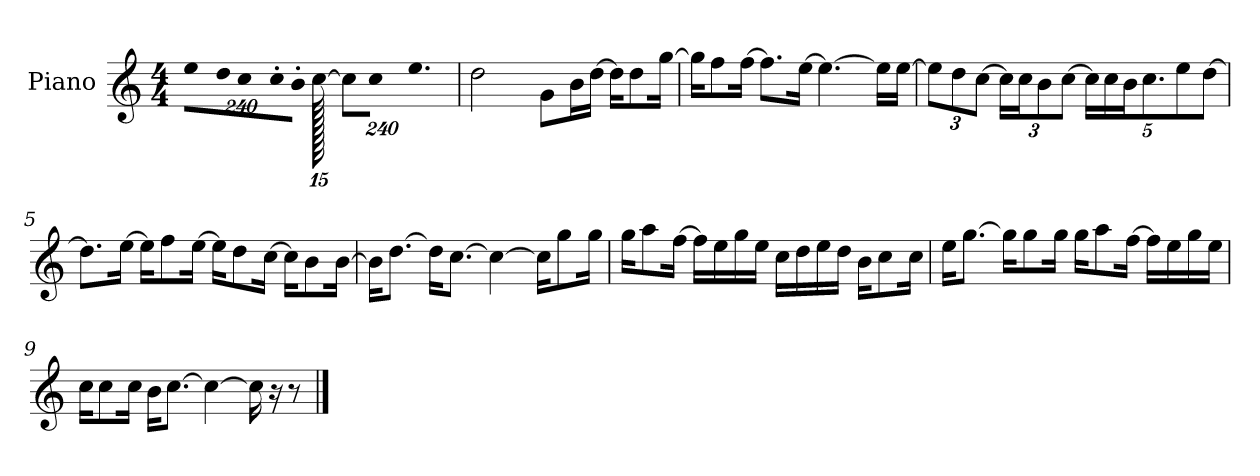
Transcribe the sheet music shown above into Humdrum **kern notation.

**kern
*part1
*staff1
*I"Piano
*I'P-no
*clefG2
*k[]
*M4/4
*MM90
*Xbrackettup
=1
!LO:N:vis=8
960%137ee\L
!LO:N:vis=16
1920%137dd\K
!LO:N:vis=8
960%137cc\
!LO:N:vis=16
1920%137cc'\L
!LO:N:vis=16
1920%137b'\JJ
[1920cc\
1920%191cc\L]
10cc\J
5.ee\
=2
2dd\
8g\L
16b\L
[16dd\JJ
16dd\KL]
8dd\
[16gg\Jk
=3
16gg\KL]
8ff\
[16ff\Jk
8.ff\L]
[16ee\Jk
4.ee\_
16ee\LL]
[16ee\JJ
=4
12ee\L]
12dd\
[12cc\J
24cc\LL]
24cc\J
12b\
[12cc\J
20cc\LL]
20cc\
20b\J
10.cc\
10ee\
[10dd\J
!!LO:LB:g=z
=5
8.dd\L]
[16ee\Jk
16ee\KL]
8ff\
[16ee\Jk
16ee\KL]
8dd\
[16cc\Jk
16cc\KL]
8b\
[16b\Jk
=6
16b\KL]
[8.dd\J
16dd\KL]
[8.cc\J
4cc\_
16cc\KL]
8gg\
16gg\Jk
=7
16gg\KL
8aa\
[16ff\Jk
16ff\LL]
16ee\
16gg\
16ee\JJ
16cc\LL
16dd\
16ee\
16dd\JJ
16b\KL
8cc\
16cc\Jk
!!LO:LB:g=z
=8
16ee\KL
[8.gg\J
16gg\KL]
8gg\
16gg\Jk
16gg\KL
8aa\
[16ff\Jk
16ff\LL]
16ee\
16gg\
16ee\JJ
=9
16cc\KL
8cc\
16cc\Jk
16b\KL
[8.cc\J
4cc\_
16cc\]
16r
8r
==
*-
